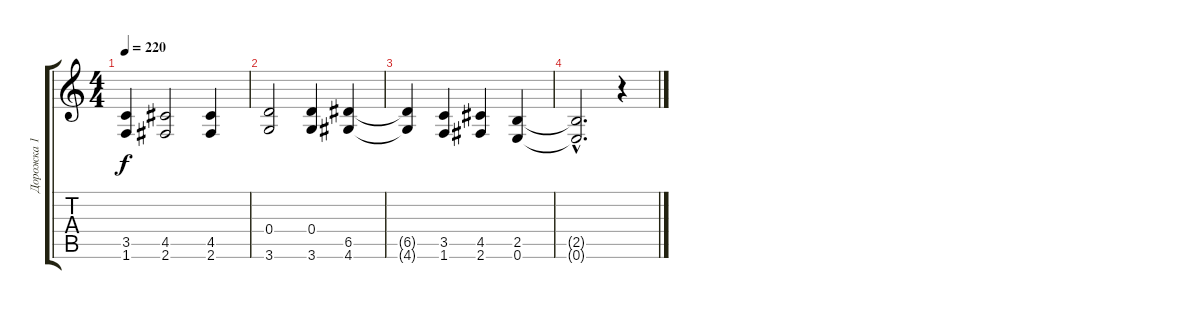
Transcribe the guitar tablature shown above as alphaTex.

\track ("Дорожка 1" "Дорожка 1") {instrument distortionguitar}
\staff {score tabs}
\tuning (E4 B3 G3 D3 A2 E2) {hide}
\ts (4 4)
\tempo 220
\clef g2
\ks c
(3.5 1.6).4{dy f} (4.5 2.6).2 (4.5 2.6).4 |
(0.4 3.6).2 (0.4 3.6).4 (6.5 4.6).4 |
(6.5{t} 4.6{t}).4 (3.5 1.6).4 (4.5 2.6).4 (2.5 0.6).4 |
(2.5{hac t} 0.6{hac t}).2{d} r.4
